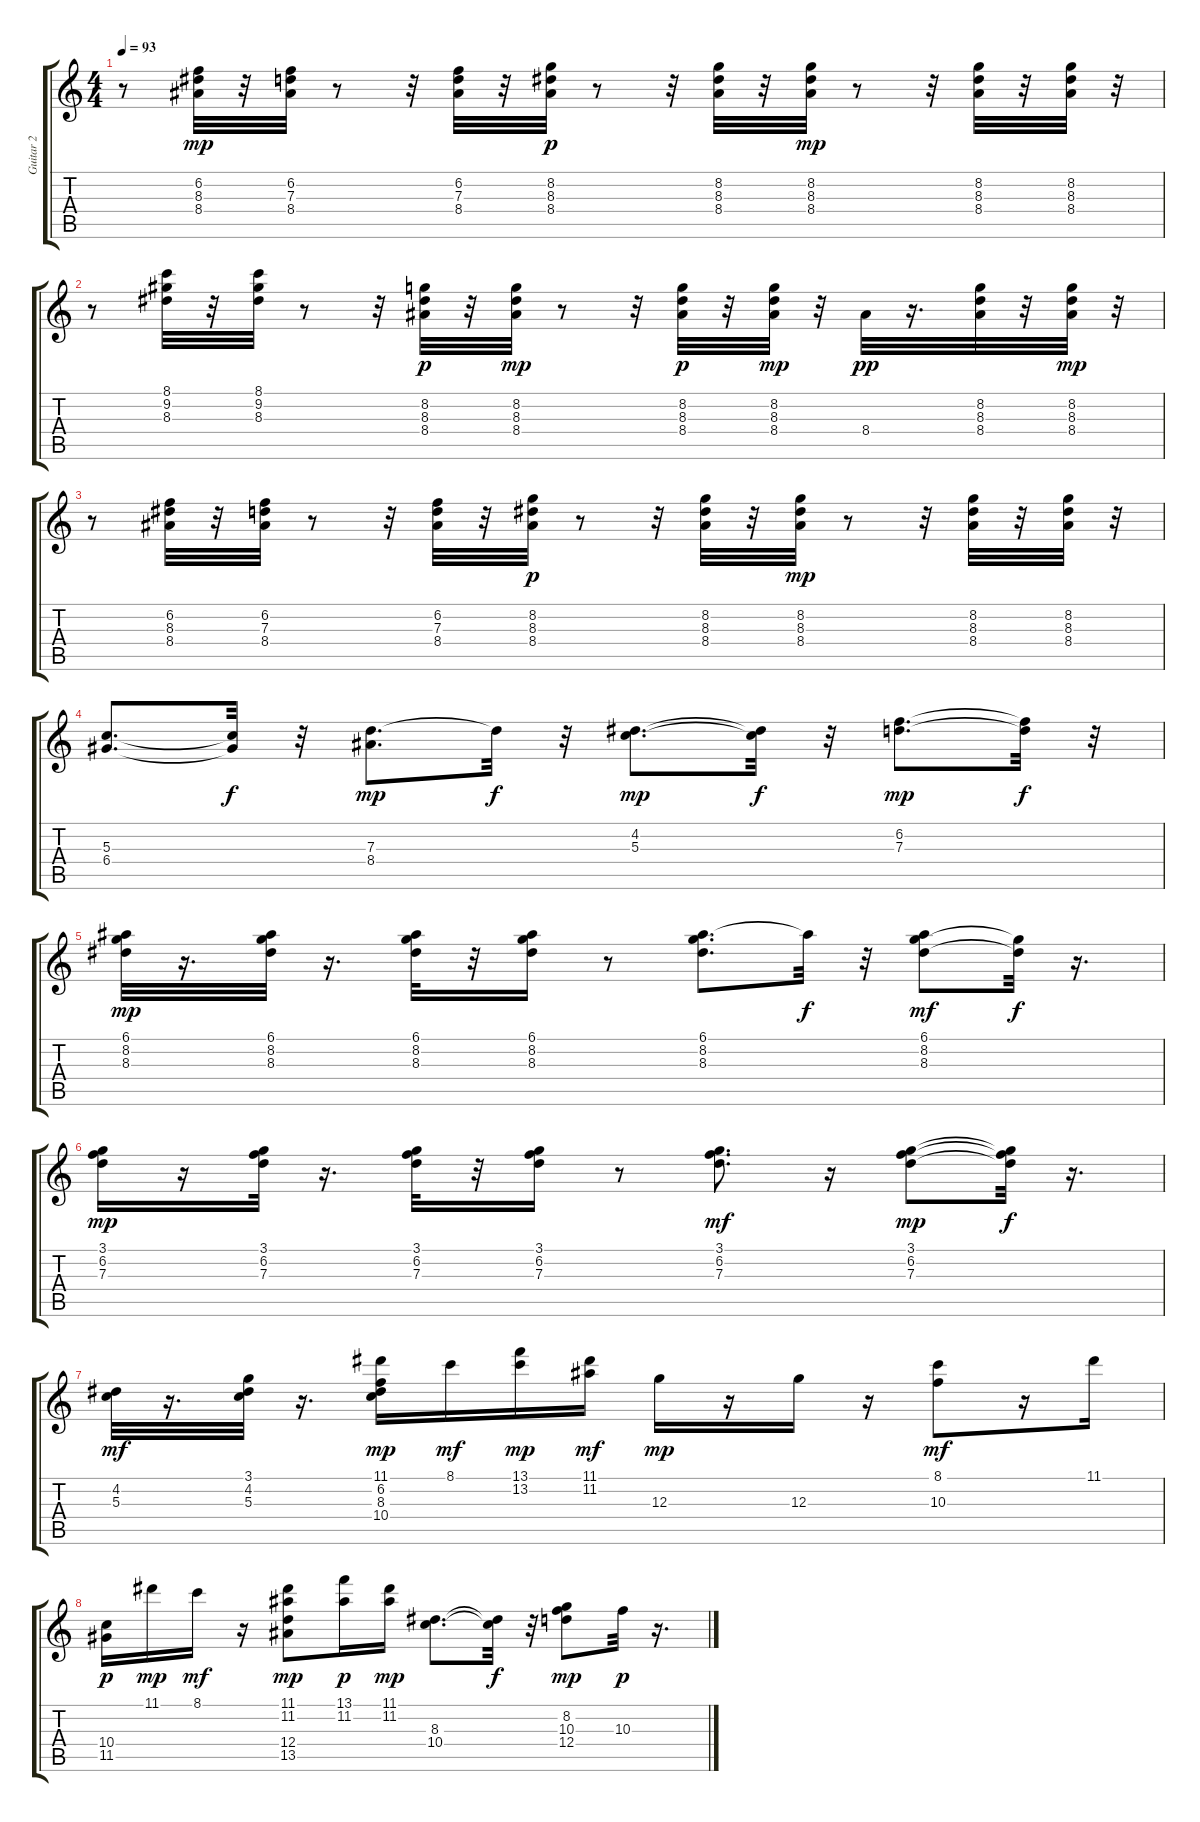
\track ("Guitar 2" "Guitar 2") {instrument electricguitarmuted}
\staff {score tabs}
\tuning (E4 B3 G3 D3 A2 E2) {hide}
\ts (4 4)
\tempo 93
\clef g2
\ks c
r.8{dy mp} (6.2 8.3 8.4).32 r.32 (6.2 7.3 8.4).32 r.8 r.32 (6.2 7.3 8.4).32 r.32 (8.2 8.3 8.4).32{dy p} r.8 r.32 (8.2 8.3 8.4).32 r.32 (8.2 8.3 8.4).32{dy mp} r.8 r.32 (8.2 8.3 8.4).32 r.32 (8.2 8.3 8.4).32 r.32 |
r.8 (8.1 9.2 8.3).32 r.32 (8.1 9.2 8.3).32 r.8 r.32 (8.2 8.3 8.4).32{dy p} r.32 (8.2 8.3 8.4).32{dy mp} r.8 r.32 (8.2 8.3 8.4).32{dy p} r.32 (8.2 8.3 8.4).32{dy mp} r.32 8.4.32{dy pp} r.16{d} (8.2 8.3 8.4).32 r.32 (8.2 8.3 8.4).32{dy mp} r.32 |
r.8 (6.2 8.3 8.4).32 r.32 (6.2 7.3 8.4).32 r.8 r.32 (6.2 7.3 8.4).32 r.32 (8.2 8.3 8.4).32{dy p} r.8 r.32 (8.2 8.3 8.4).32 r.32 (8.2 8.3 8.4).32{dy mp} r.8 r.32 (8.2 8.3 8.4).32 r.32 (8.2 8.3 8.4).32 r.32 |
(5.3 6.4).8{d} (5.3{t} 6.4{t}).32{dy f} r.32 (7.3 8.4).8{d dy mp} 7.3{t}.32{dy f} r.32 (4.2 5.3).8{d dy mp} (4.2{t} 5.3{t}).32{dy f} r.32 (6.2 7.3).8{d dy mp} (6.2{t} 7.3{t}).32{dy f} r.32 |
(6.1 8.2 8.3).32{dy mp} r.16{d} (6.1 8.2 8.3).32 r.16{d} (6.1 8.2 8.3).32 r.32 (6.1 8.2 8.3).16 r.8 (6.1 8.2 8.3).8{d} 6.1{t}.32{dy f} r.32 (6.1 8.2 8.3).8{dy mf} (8.2{t} 8.3{t}).32{dy f} r.16{d} |
(3.1 6.2 7.3).16{dy mp} r.16 (3.1 6.2 7.3).32 r.16{d} (3.1 6.2 7.3).32 r.32 (3.1 6.2 7.3).16 r.8 (3.1 6.2 7.3).8{d dy mf} r.16 (3.1 6.2 7.3).8{dy mp} (3.1{t} 6.2{t} 7.3{t}).32{dy f} r.16{d} |
(4.2 5.3).32{dy mf} r.16{d} (3.1 4.2 5.3).32 r.16{d} (11.1 6.2 8.3 10.4).16{dy mp} 8.1.16{dy mf} (13.1 13.2).16{dy mp} (11.1 11.2).16{dy mf} 12.3.16{dy mp} r.16 12.3.16 r.16 (8.1 10.3).8{dy mf} r.16 11.1.16 |
(10.4 11.5).16{dy p} 11.1.16{dy mp} 8.1.16{dy mf} r.16 (11.1 11.2 12.4 13.5).8{dy mp} (13.1 11.2).16{dy p} (11.1 11.2).16{dy mp} (8.3 10.4).8{d} (8.3{t} 10.4{t}).32{dy f} r.32 (8.2 10.3 12.4).8{dy mp} 10.3.32{dy p} r.16{d}
